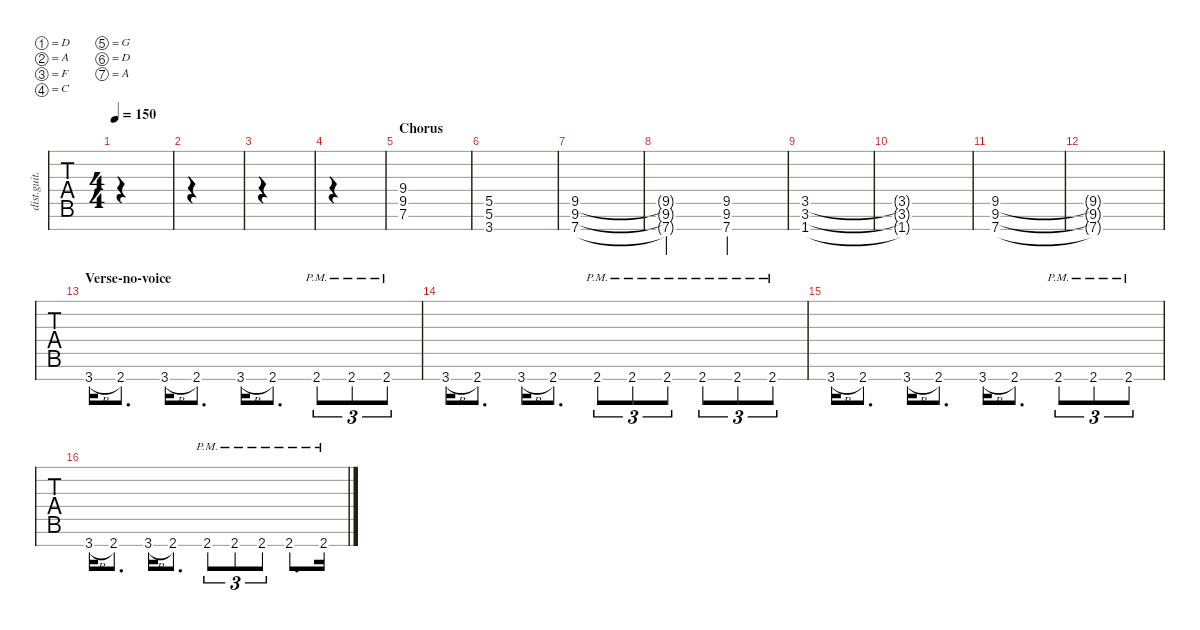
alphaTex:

\defaultSystemsLayout 4
\hideDynamics
\bracketExtendMode nobrackets
\otherSystemsTrackNameOrientation horizontal
\track ("Distortion Guitar" "dist.guit.") {solo instrument distortionguitar}
\staff {tabs}
\tuning (D4 A3 F3 C3 G2 D2 A1)
\ts (4 4)
\scale
0.972042
\tempo 150
\accidentals auto
\clef g2
\ottava regular
\simile none
\ks aminor
|
\scale
0.972042 |
\scale
0.972042 |
\scale
1.00741 |
\section ("" "Chorus")
\scale
1.16476 (7.6 9.5 9.4).1{beam Up} |
\scale
0.976463 (3.7 5.6 5.5).1{beam Up} |
\scale
0.976463 (7.7 9.6 9.5).1{beam Up} |
\scale
0.976463 (7.7{t} 9.6{t} 9.5{t}).2{beam Up} (9.6 9.5 7.7).2{beam Up} |
\scale
0.976463 (3.5{acc #} 3.6 1.7{acc #}).1{beam Up} |
\scale
0.976463 (3.5{t acc #} 3.6{t} 1.7{t acc #}).1{beam Up} |
\scale
0.976463 (7.7 9.6 9.5).1{beam Up} |
\scale
0.976463 (7.7{t} 9.6{t} 9.5{t}).1{beam Up} |
\section ("" "Verse-no-voice")
\scale
1.07061 3.7{h}.16{beam Up} 2.7.8{d beam Up} 3.7{h}.16{beam Up} 2.7.8{d beam Up} 3.7{h}.16{beam Up} 2.7.8{d beam Up} 2.7{pm}.8{tu (3 2) beam Up} 2.7{pm}.8{tu (3 2) beam Up} 2.7{pm}.8{tu (3 2) beam Up} |
\scale
0.976463 3.7{h}.16{beam Up} 2.7.8{d beam Up} 3.7{h}.16{beam Up} 2.7.8{d beam Up} 2.7{pm}.8{tu (3 2) beam Up} 2.7{pm}.8{tu (3 2) beam Up} 2.7{pm}.8{tu (3 2) beam Up} 2.7{pm}.8{tu (3 2) beam Up} 2.7{pm}.8{tu (3 2) beam Up} 2.7{pm}.8{tu (3 2) beam Up} |
\scale
0.976463 3.7{h}.16{beam Up} 2.7.8{d beam Up} 3.7{h}.16{beam Up} 2.7.8{d beam Up} 3.7{h}.16{beam Up} 2.7.8{d beam Up} 2.7{pm}.8{tu (3 2) beam Up} 2.7{pm}.8{tu (3 2) beam Up} 2.7{pm}.8{tu (3 2) beam Up} |
\scale
0.976463 3.7{h}.16{beam Up} 2.7.8{d beam Up} 3.7{h}.16{beam Up} 2.7.8{d beam Up} 2.7{pm}.8{tu (3 2) beam Up} 2.7{pm}.8{tu (3 2) beam Up} 2.7{pm}.8{tu (3 2) beam Up} 2.7{pm}.8{d beam Up} 2.7{pm}.16{beam Up}
